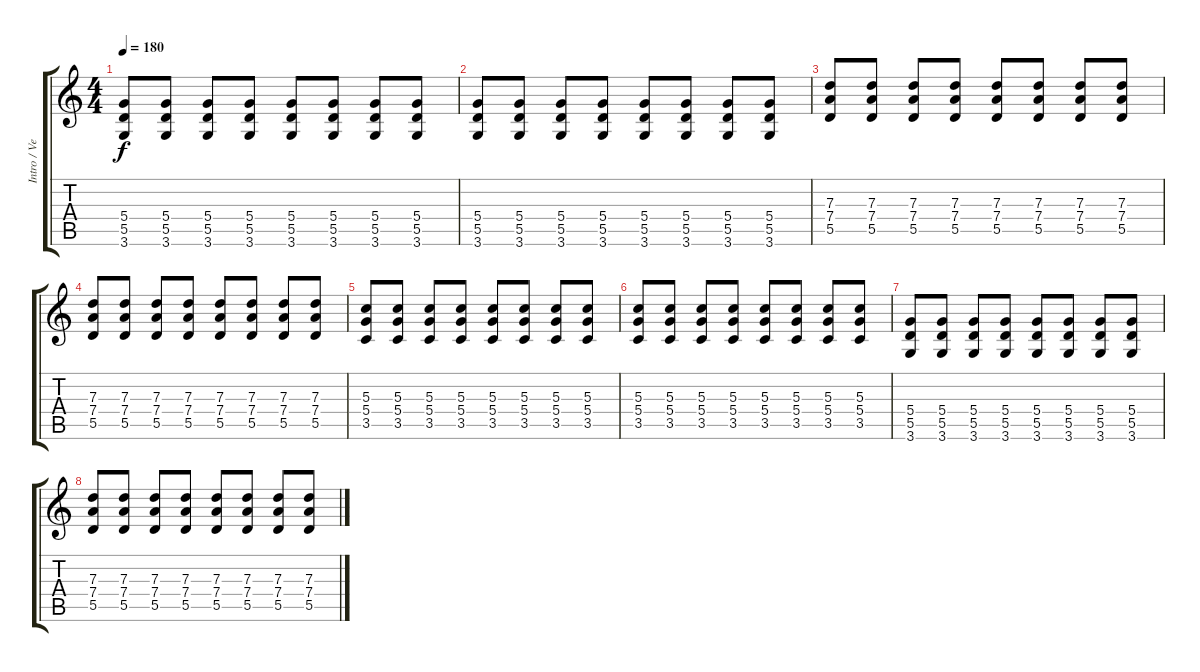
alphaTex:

\track ("Intro / Verse Guitar" "Intro / Ve") {instrument distortionguitar}
\staff {score tabs}
\tuning (E4 B3 G3 D3 A2 E2) {hide}
\ts (4 4)
\tempo 180
\clef g2
\ks c
(5.4 5.5 3.6).8{dy f} (5.4 5.5 3.6).8 (5.4 5.5 3.6).8 (5.4 5.5 3.6).8 (5.4 5.5 3.6).8 (5.4 5.5 3.6).8 (5.4 5.5 3.6).8 (5.4 5.5 3.6).8 |
(5.4 5.5 3.6).8 (5.4 5.5 3.6).8 (5.4 5.5 3.6).8 (5.4 5.5 3.6).8 (5.4 5.5 3.6).8 (5.4 5.5 3.6).8 (5.4 5.5 3.6).8 (5.4 5.5 3.6).8 |
(7.3 7.4 5.5).8 (7.3 7.4 5.5).8 (7.3 7.4 5.5).8 (7.3 7.4 5.5).8 (7.3 7.4 5.5).8 (7.3 7.4 5.5).8 (7.3 7.4 5.5).8 (7.3 7.4 5.5).8 |
(7.3 7.4 5.5).8 (7.3 7.4 5.5).8 (7.3 7.4 5.5).8 (7.3 7.4 5.5).8 (7.3 7.4 5.5).8 (7.3 7.4 5.5).8 (7.3 7.4 5.5).8 (7.3 7.4 5.5).8 |
(5.3 5.4 3.5).8 (5.3 5.4 3.5).8 (5.3 5.4 3.5).8 (5.3 5.4 3.5).8 (5.3 5.4 3.5).8 (5.3 5.4 3.5).8 (5.3 5.4 3.5).8 (5.3 5.4 3.5).8 |
(5.3 5.4 3.5).8 (5.3 5.4 3.5).8 (5.3 5.4 3.5).8 (5.3 5.4 3.5).8 (5.3 5.4 3.5).8 (5.3 5.4 3.5).8 (5.3 5.4 3.5).8 (5.3 5.4 3.5).8 |
(5.4 5.5 3.6).8 (5.4 5.5 3.6).8 (5.4 5.5 3.6).8 (5.4 5.5 3.6).8 (5.4 5.5 3.6).8 (5.4 5.5 3.6).8 (5.4 5.5 3.6).8 (5.4 5.5 3.6).8 |
(7.3 7.4 5.5).8 (7.3 7.4 5.5).8 (7.3 7.4 5.5).8 (7.3 7.4 5.5).8 (7.3 7.4 5.5).8 (7.3 7.4 5.5).8 (7.3 7.4 5.5).8 (7.3 7.4 5.5).8
